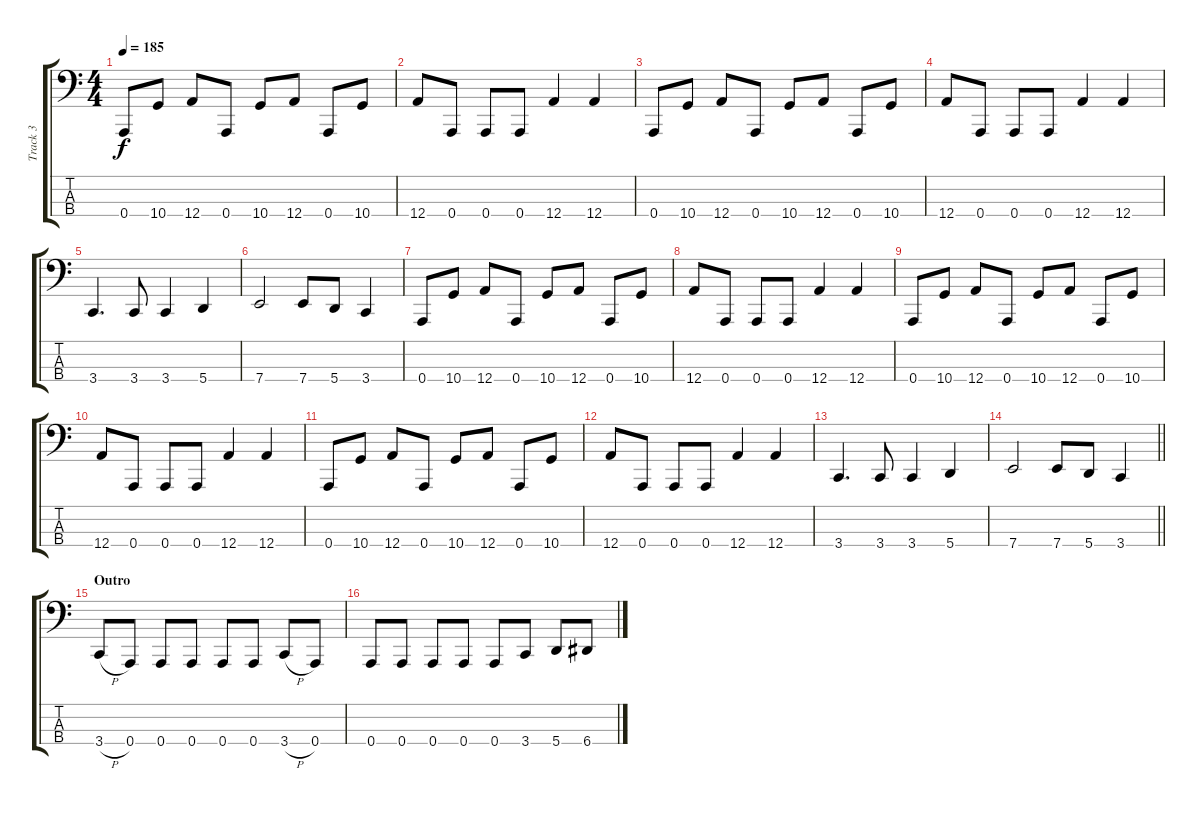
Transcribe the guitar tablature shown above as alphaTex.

\track ("Track 3" "Track 3") {instrument electricbassfinger}
\staff {score tabs}
\tuning (D2 A1 E1 A0) {hide}
\ts (4 4)
\tempo 185
\clef f4
\ks c
0.4.8{dy f} 10.4.8 12.4.8 0.4.8 10.4.8 12.4.8 0.4.8 10.4.8 |
12.4.8 0.4.8 0.4.8 0.4.8 12.4.4 12.4.4 |
0.4.8 10.4.8 12.4.8 0.4.8 10.4.8 12.4.8 0.4.8 10.4.8 |
12.4.8 0.4.8 0.4.8 0.4.8 12.4.4 12.4.4 |
3.4.4{d} 3.4.8 3.4.4 5.4.4 |
7.4.2 7.4.8 5.4.8 3.4.4 |
0.4.8 10.4.8 12.4.8 0.4.8 10.4.8 12.4.8 0.4.8 10.4.8 |
12.4.8 0.4.8 0.4.8 0.4.8 12.4.4 12.4.4 |
0.4.8 10.4.8 12.4.8 0.4.8 10.4.8 12.4.8 0.4.8 10.4.8 |
12.4.8 0.4.8 0.4.8 0.4.8 12.4.4 12.4.4 |
0.4.8 10.4.8 12.4.8 0.4.8 10.4.8 12.4.8 0.4.8 10.4.8 |
12.4.8 0.4.8 0.4.8 0.4.8 12.4.4 12.4.4 |
3.4.4{d} 3.4.8 3.4.4 5.4.4 |
\barLineRight lightlight
7.4.2 7.4.8 5.4.8 3.4.4 |
\section ("" "Outro")
3.4{h}.8 0.4.8 0.4.8 0.4.8 0.4.8 0.4.8 3.4{h}.8 0.4.8 |
0.4.8 0.4.8 0.4.8 0.4.8 0.4.8 3.4.8 5.4.8 6.4.8
